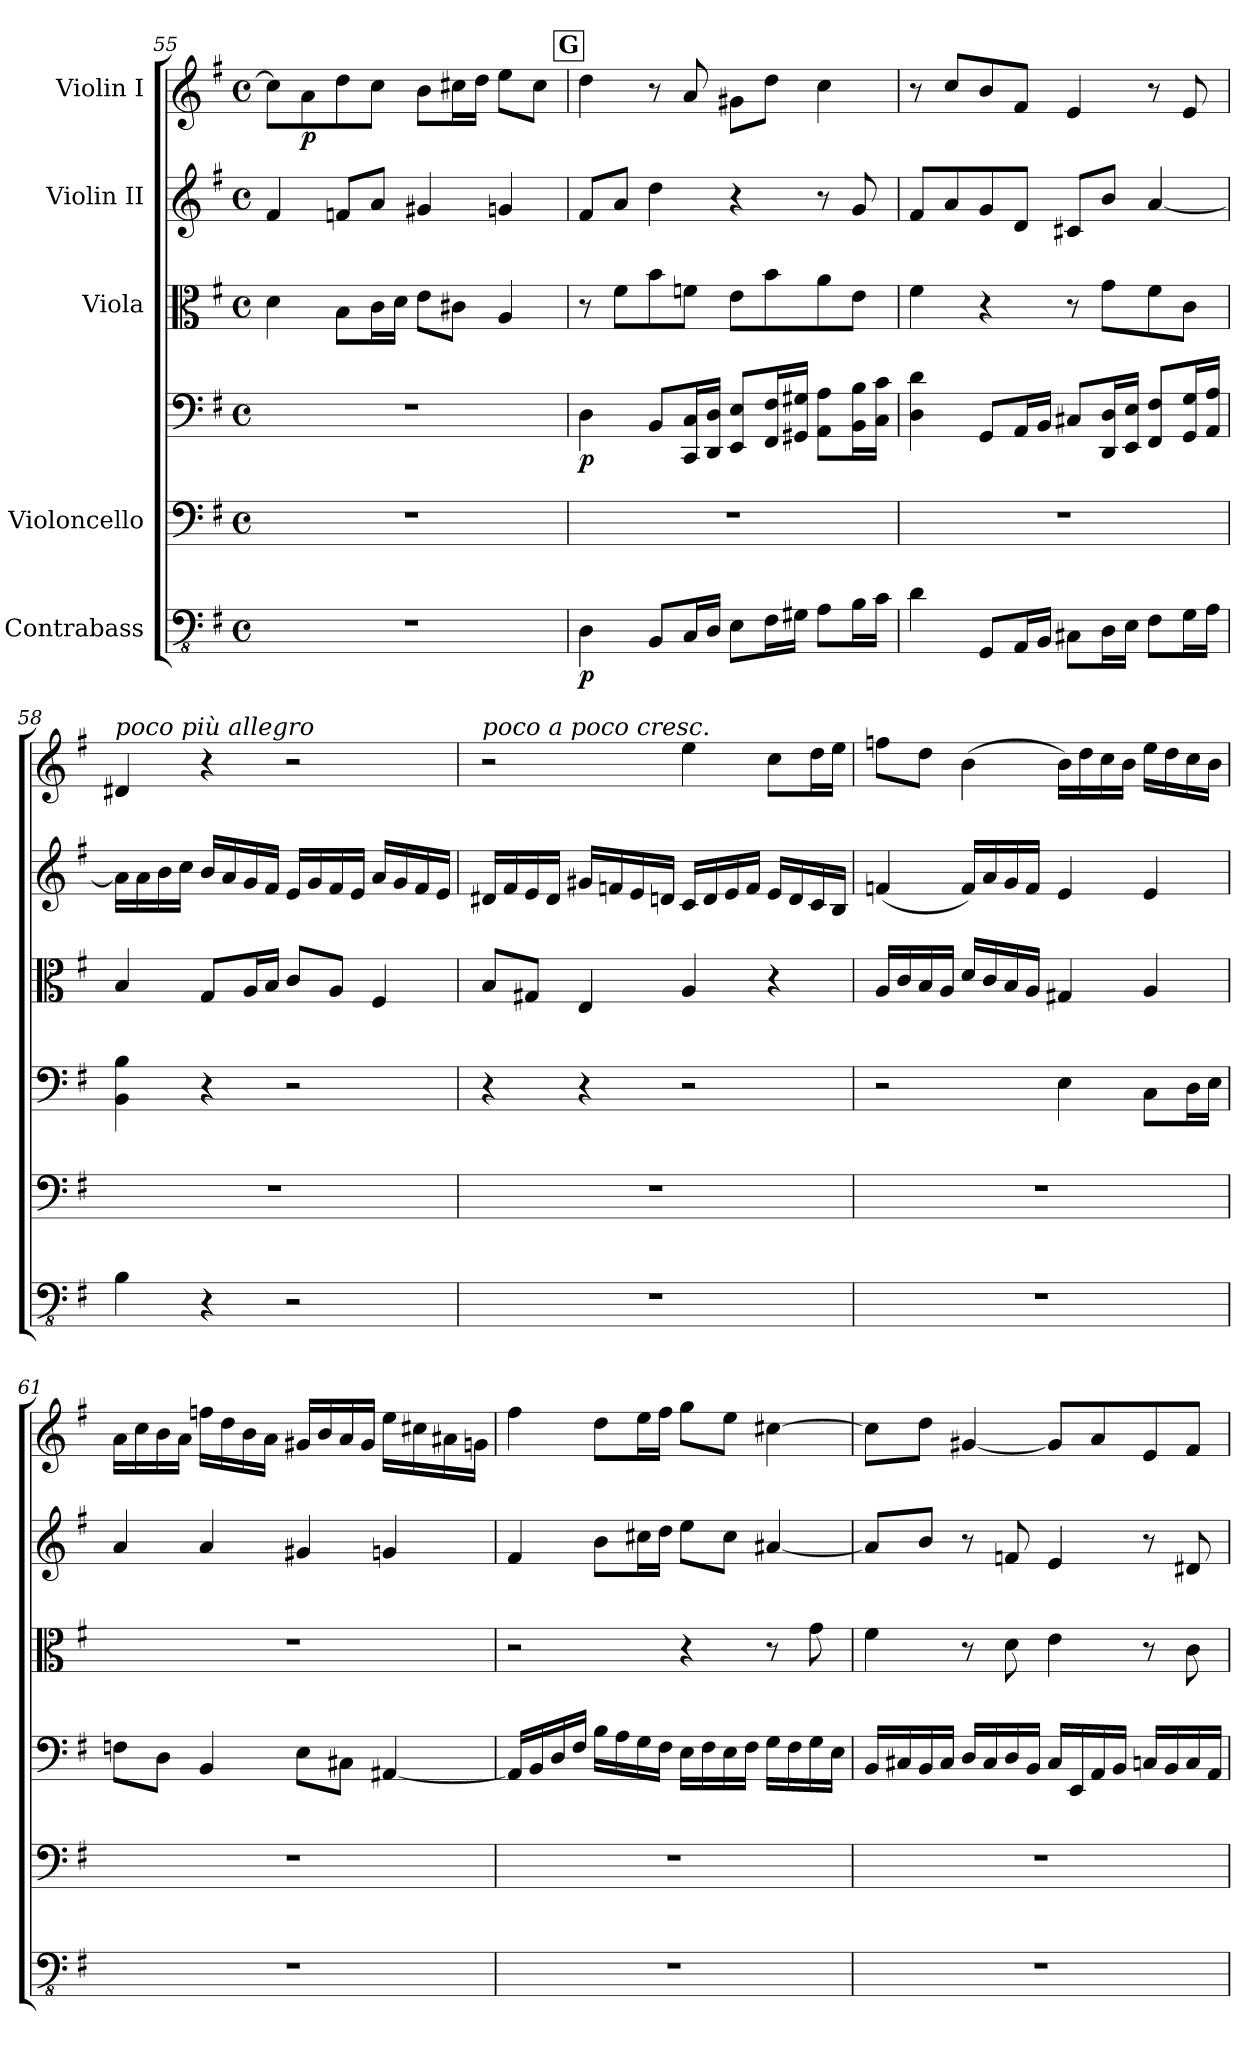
**kern	**dynam	**kern	**kern	**dynam	**kern	**kern	**kern	**dynam
*part5	*part5	*part4	*part4	*part4	*part3	*part2	*part1	*part1
*staff6	*staff6	*staff5	*staff4	*staff4/5	*staff3	*staff2	*staff1	*staff1
*I"Contrabass	*	*I"Violoncello	*	*	*I"Viola	*I"Violin II	*I"Violin I	*
!!LO:LB:g=z
*clefFv4	*	*clefF4	*clefF4	*	*clefC3	*clefG2	*clefG2	*
*k[f#]	*	*k[f#]	*k[f#]	*	*k[f#]	*k[f#]	*k[f#]	*
*M4/4	*	*M4/4	*M4/4	*	*M4/4	*M4/4	*M4/4	*
*met(c)	*	*met(c)	*met(c)	*	*met(c)	*met(c)	*met(c)	*
=55	=55	=55	=55	=55	=55	=55	=55	=55
1r	.	1r	1r	.	4d\	4f#/	8cc\L]	.
!	!	!	!	!	!	!	!	!LO:DY:b
.	.	.	.	.	.	.	8a\	p
.	.	.	.	.	8B\L	8fn/L	8dd\	.
.	.	.	.	.	16c\L	8a/J	8cc\J	.
.	.	.	.	.	16d\JJ	.	.	.
.	.	.	.	.	8e\L	4g#X/	8b\L	.
.	.	.	.	.	8c#X\J	.	16cc#X\L	.
.	.	.	.	.	.	.	16dd\JJ	.
.	.	.	.	.	4A/	4gn/	8ee\L	.
.	.	.	.	.	.	.	8cc#\J	.
!!LO:REH:place=s1:a:B:fs=14:t=G
=56	=56	=56	=56	=56	=56	=56	=56	=56
!	!LO:DY:b	!	!	!LO:DY:b	!	!	!	!
4DD\	p	1r	4D\	p	8r	8f#/L	4dd\	.
.	.	.	.	.	8f#\L	8a/J	.	.
8BBB/L	.	.	8BB/L	.	8b\	4dd\	8r	.
16CC/L	.	.	16CC/ 16C/L	.	8fn\J	.	8a/	.
16DD/JJ	.	.	16DD/ 16D/JJ	.	.	.	.	.
8EE\L	.	.	8EE/ 8E/L	.	8e\L	4r	8g#X\L	.
16FF#\L	.	.	16FF#/ 16F#/L	.	8b\	.	8dd\J	.
16GG#X\JJ	.	.	16GG#X/ 16G#X/JJ	.	.	.	.	.
8AA\L	.	.	8AA\ 8A\L	.	8a\	8r	4cc\	.
16BB\L	.	.	16BB\ 16B\L	.	8e\J	8g/	.	.
16C\JJ	.	.	16C\ 16c\JJ	.	.	.	.	.
=57	=57	=57	=57	=57	=57	=57	=57	=57
4D\	.	1r	4D\ 4d\	.	4f#\	8f#/L	8r	.
.	.	.	.	.	.	8a/	8cc/L	.
8GGG/L	.	.	8GG/L	.	4r	8g/	8b/	.
16AAA/L	.	.	16AA/L	.	.	8d/J	8f#/J	.
16BBB/JJ	.	.	16BB/JJ	.	.	.	.	.
8CC#X\L	.	.	8C#X/L	.	8r	8c#X/L	4e/	.
16DD\L	.	.	16DD/ 16D/L	.	8g\L	8b/J	.	.
16EE\JJ	.	.	16EE/ 16E/JJ	.	.	.	.	.
8FF#\L	.	.	8FF#/ 8F#/L	.	8f#\	[4a/	8r	.
16GG\L	.	.	16GG/ 16G/L	.	8c\J	.	8e/	.
16AA\JJ	.	.	16AA/ 16A/JJ	.	.	.	.	.
=58	=58	=58	=58	=58	=58	=58	=58	=58
*	*	*	*	*	*	*	*MM90	*
!	!	!	!	!	!	!	!LO:TX:a:i:t=poco più allegro	!
4BB\	.	1r	4BB\ 4B\	.	4B/	16a\LL]	4d#X/	.
.	.	.	.	.	.	16a\	.	.
.	.	.	.	.	.	16b\	.	.
.	.	.	.	.	.	16cc\JJ	.	.
4r	.	.	4r	.	8G/L	16b/LL	4r	.
.	.	.	.	.	.	16a/	.	.
.	.	.	.	.	16A/L	16g/	.	.
.	.	.	.	.	16B/JJ	16f#/JJ	.	.
2r	.	.	2r	.	8c/L	16e/LL	2r	.
.	.	.	.	.	.	16g/	.	.
.	.	.	.	.	8A/J	16f#/	.	.
.	.	.	.	.	.	16e/JJ	.	.
.	.	.	.	.	4F#/	16a/LL	.	.
.	.	.	.	.	.	16g/	.	.
.	.	.	.	.	.	16f#/	.	.
.	.	.	.	.	.	16e/JJ	.	.
=59	=59	=59	=59	=59	=59	=59	=59	=59
!	!	!	!	!	!	!	!LO:TX:a:i:t=poco a poco cresc.	!
1r	.	1r	4r	.	8B/L	16d#X/LL	2r	.
.	.	.	.	.	.	16f#/	.	.
.	.	.	.	.	8G#X/J	16e/	.	.
.	.	.	.	.	.	16d#/JJ	.	.
.	.	.	4r	.	4E/	16g#X/LL	.	.
.	.	.	.	.	.	16fn/	.	.
.	.	.	.	.	.	16e/	.	.
.	.	.	.	.	.	16dn/JJ	.	.
.	.	.	2r	.	4A/	16c/LL	4ee\	.
.	.	.	.	.	.	16d/	.	.
.	.	.	.	.	.	16e/	.	.
.	.	.	.	.	.	16f/JJ	.	.
.	.	.	.	.	4r	16e/LL	8cc\L	.
.	.	.	.	.	.	16d/	.	.
.	.	.	.	.	.	16c/	16dd\L	.
.	.	.	.	.	.	16B/JJ	16ee\JJ	.
!!LO:LB:g=z
=60	=60	=60	=60	=60	=60	=60	=60	=60
1r	.	1r	2r	.	16A/LL	(4fn/	8ffn\L	.
.	.	.	.	.	16c/	.	.	.
.	.	.	.	.	16B/	.	8dd\J	.
.	.	.	.	.	16A/JJ	.	.	.
.	.	.	.	.	16d/LL	16f/LL)	(4b\	.
.	.	.	.	.	16c/	16a/	.	.
.	.	.	.	.	16B/	16g/	.	.
.	.	.	.	.	16A/JJ	16f/JJ	.	.
.	.	.	4E\	.	4G#X/	4e/	16b\LL)	.
.	.	.	.	.	.	.	16dd\	.
.	.	.	.	.	.	.	16cc\	.
.	.	.	.	.	.	.	16b\JJ	.
.	.	.	8C\L	.	4A/	4e/	16ee\LL	.
.	.	.	.	.	.	.	16dd\	.
.	.	.	16D\L	.	.	.	16cc\	.
.	.	.	16E\JJ	.	.	.	16b\JJ	.
=61	=61	=61	=61	=61	=61	=61	=61	=61
1r	.	1r	8Fn\L	.	1r	4a/	16a\LL	.
.	.	.	.	.	.	.	16cc\	.
.	.	.	8D\J	.	.	.	16b\	.
.	.	.	.	.	.	.	16a\JJ	.
.	.	.	4BB/	.	.	4a/	16ffn\LL	.
.	.	.	.	.	.	.	16dd\	.
.	.	.	.	.	.	.	16b\	.
.	.	.	.	.	.	.	16a\JJ	.
.	.	.	8E\L	.	.	4g#X/	16g#X/LL	.
.	.	.	.	.	.	.	16b/	.
.	.	.	8C#X\J	.	.	.	16a/	.
.	.	.	.	.	.	.	16g#/JJ	.
.	.	.	[4AA#X/	.	.	4gn/	16ee\LL	.
.	.	.	.	.	.	.	16cc#X\	.
.	.	.	.	.	.	.	16a#X\	.
.	.	.	.	.	.	.	16gn\JJ	.
=62	=62	=62	=62	=62	=62	=62	=62	=62
1r	.	1r	16AA#/LL]	.	2r	4f#/	4ff#\	.
.	.	.	16BB/	.	.	.	.	.
.	.	.	16D/	.	.	.	.	.
.	.	.	16F#/JJ	.	.	.	.	.
.	.	.	16B\LL	.	.	8b\L	8dd\L	.
.	.	.	16A\	.	.	.	.	.
.	.	.	16G\	.	.	16cc#X\L	16ee\L	.
.	.	.	16F#\JJ	.	.	16dd\JJ	16ff#\JJ	.
.	.	.	16E\LL	.	4r	8ee\L	8gg\L	.
.	.	.	16F#\	.	.	.	.	.
.	.	.	16E\	.	.	8cc#\J	8ee\J	.
.	.	.	16F#\JJ	.	.	.	.	.
.	.	.	16G\LL	.	8r	[4a#X/	[4cc#X\	.
.	.	.	16F#\	.	.	.	.	.
.	.	.	16G\	.	8g\	.	.	.
.	.	.	16E\JJ	.	.	.	.	.
=63	=63	=63	=63	=63	=63	=63	=63	=63
1r	.	1r	16BB/LL	.	4f#\	8a#/L]	8cc#\L]	.
.	.	.	16C#X/	.	.	.	.	.
.	.	.	16BB/	.	.	8b/J	8dd\J	.
.	.	.	16C#/JJ	.	.	.	.	.
.	.	.	16D/LL	.	8r	8r	[4g#X/	.
.	.	.	16C#/	.	.	.	.	.
.	.	.	16D/	.	8d\	8fn/	.	.
.	.	.	16BB/JJ	.	.	.	.	.
.	.	.	16C#/LL	.	4e\	4e/	8g#/L]	.
.	.	.	16EE/	.	.	.	.	.
.	.	.	16AA/	.	.	.	8a/	.
.	.	.	16BB/JJ	.	.	.	.	.
.	.	.	16Cn/LL	.	8r	8r	8e/	.
.	.	.	16BB/	.	.	.	.	.
.	.	.	16C/	.	8c\	8d#X/	8f#/J	.
.	.	.	16AA/JJ	.	.	.	.	.
=	=	=	=	=	=	=	=	=
*-	*-	*-	*-	*-	*-	*-	*-	*-
